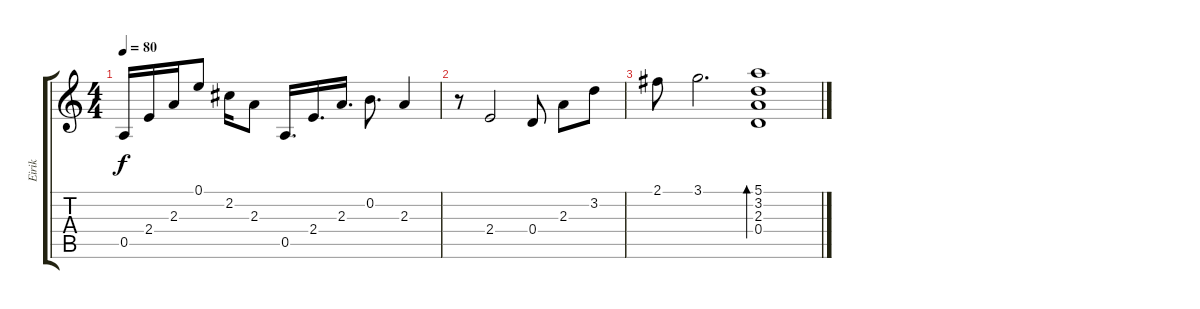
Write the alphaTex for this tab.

\track ("Eirik" "Eirik") {instrument acousticguitarnylon}
\staff {score tabs}
\tuning (E4 B3 G3 D3 A2 E2) {hide}
\ts (4 4)
\tempo 80
\clef g2
\ks c
0.5.16{dy f} 2.4.16 2.3.16 0.1.8 2.2.16 2.3.8 0.5.16{d} 2.4.16{d} 2.3.16{d} 0.2.8{d} 2.3.4 |
r.8 2.4.2 0.4.8 2.3.8 3.2.8 |
2.1.8 3.1.2{d} (5.1 3.2 2.3 0.4).1{bd 240}
